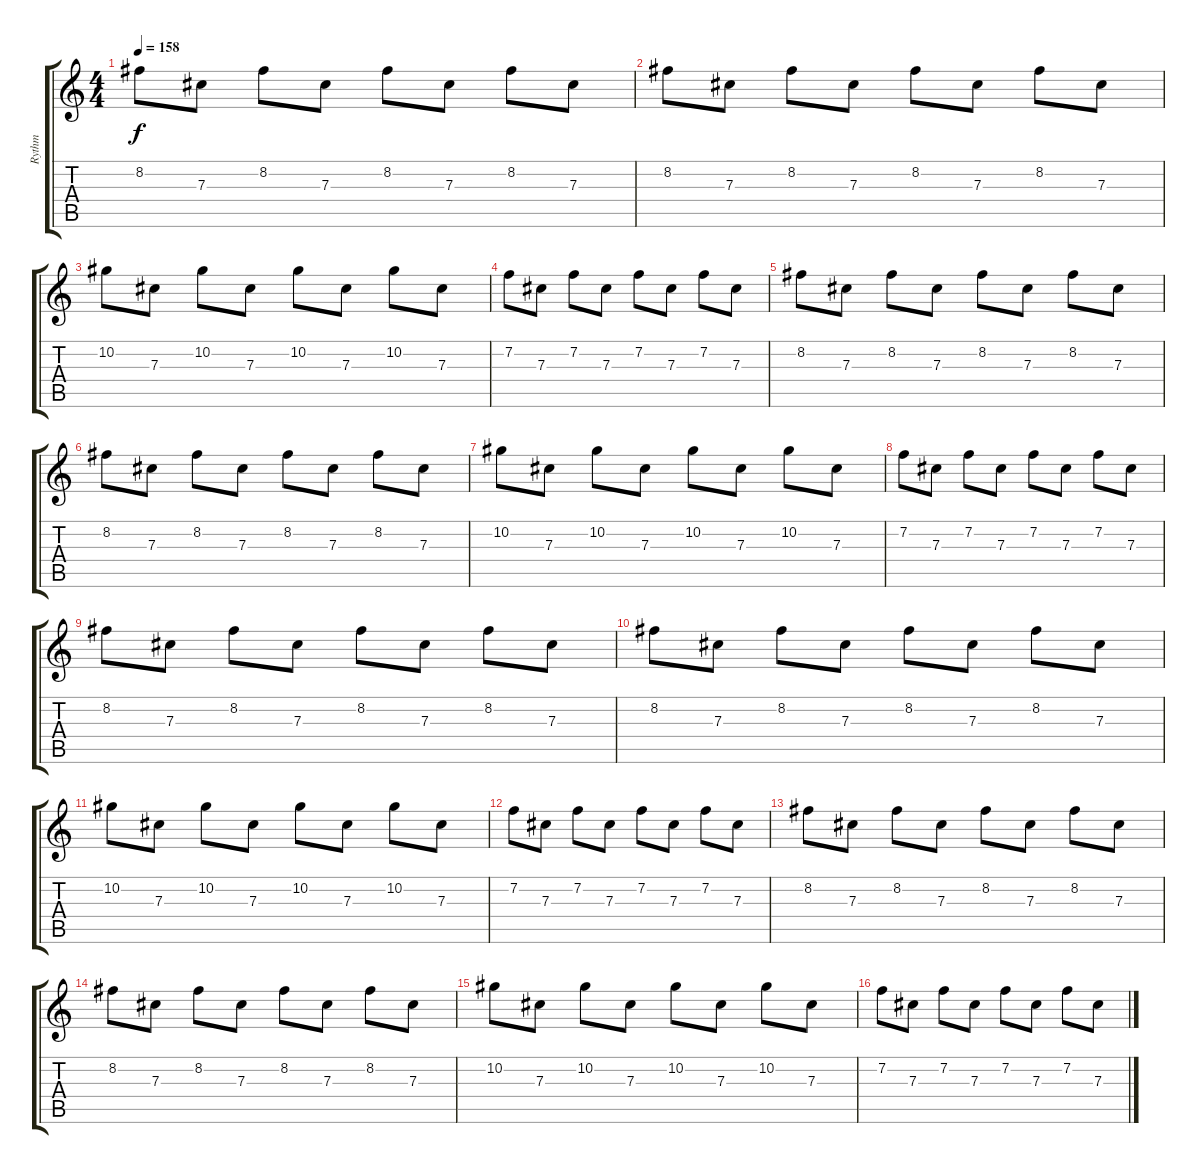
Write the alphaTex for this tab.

\track ("Rythm" "Rythm") {instrument distortionguitar}
\staff {score tabs}
\tuning (Eb4 Bb3 Gb3 Db3 Ab2 Db2) {hide}
\ts (4 4)
\tempo 158
\clef g2
\ks c
8.2.8{dy f} 7.3.8 8.2.8 7.3.8 8.2.8 7.3.8 8.2.8 7.3.8 |
8.2.8 7.3.8 8.2.8 7.3.8 8.2.8 7.3.8 8.2.8 7.3.8 |
10.2.8 7.3.8 10.2.8 7.3.8 10.2.8 7.3.8 10.2.8 7.3.8 |
7.2.8 7.3.8 7.2.8 7.3.8 7.2.8 7.3.8 7.2.8 7.3.8 |
8.2.8 7.3.8 8.2.8 7.3.8 8.2.8 7.3.8 8.2.8 7.3.8 |
8.2.8 7.3.8 8.2.8 7.3.8 8.2.8 7.3.8 8.2.8 7.3.8 |
10.2.8 7.3.8 10.2.8 7.3.8 10.2.8 7.3.8 10.2.8 7.3.8 |
7.2.8 7.3.8 7.2.8 7.3.8 7.2.8 7.3.8 7.2.8 7.3.8 |
8.2.8 7.3.8 8.2.8 7.3.8 8.2.8 7.3.8 8.2.8 7.3.8 |
8.2.8 7.3.8 8.2.8 7.3.8 8.2.8 7.3.8 8.2.8 7.3.8 |
10.2.8 7.3.8 10.2.8 7.3.8 10.2.8 7.3.8 10.2.8 7.3.8 |
7.2.8 7.3.8 7.2.8 7.3.8 7.2.8 7.3.8 7.2.8 7.3.8 |
8.2.8 7.3.8 8.2.8 7.3.8 8.2.8 7.3.8 8.2.8 7.3.8 |
8.2.8 7.3.8 8.2.8 7.3.8 8.2.8 7.3.8 8.2.8 7.3.8 |
10.2.8 7.3.8 10.2.8 7.3.8 10.2.8 7.3.8 10.2.8 7.3.8 |
7.2.8 7.3.8 7.2.8 7.3.8 7.2.8 7.3.8 7.2.8 7.3.8
